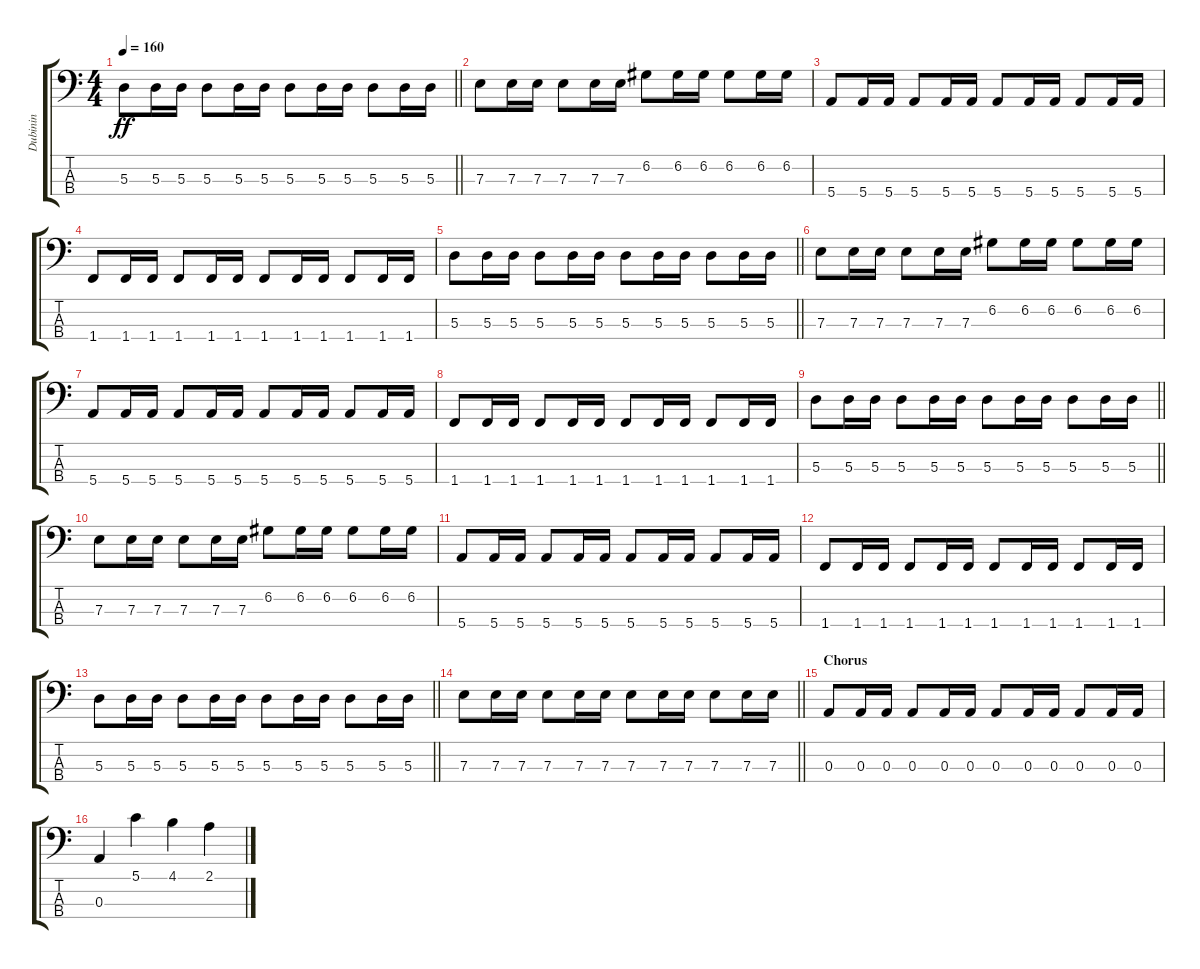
\track ("Dubinin" "Dubinin") {instrument fretlessbass}
\staff {score tabs}
\tuning (G2 D2 A1 E1) {hide}
\ts (4 4)
\tempo 160
\clef f4
\barLineRight lightlight
\ks c
5.3.8{dy ff} 5.3.16 5.3.16 5.3.8 5.3.16 5.3.16 5.3.8 5.3.16 5.3.16 5.3.8 5.3.16 5.3.16 |
7.3.8 7.3.16 7.3.16 7.3.8 7.3.16 7.3.16 6.2.8 6.2.16 6.2.16 6.2.8 6.2.16 6.2.16 |
5.4.8 5.4.16 5.4.16 5.4.8 5.4.16 5.4.16 5.4.8 5.4.16 5.4.16 5.4.8 5.4.16 5.4.16 |
1.4.8 1.4.16 1.4.16 1.4.8 1.4.16 1.4.16 1.4.8 1.4.16 1.4.16 1.4.8 1.4.16 1.4.16 |
\barLineRight lightlight
5.3.8 5.3.16 5.3.16 5.3.8 5.3.16 5.3.16 5.3.8 5.3.16 5.3.16 5.3.8 5.3.16 5.3.16 |
7.3.8 7.3.16 7.3.16 7.3.8 7.3.16 7.3.16 6.2.8 6.2.16 6.2.16 6.2.8 6.2.16 6.2.16 |
5.4.8 5.4.16 5.4.16 5.4.8 5.4.16 5.4.16 5.4.8 5.4.16 5.4.16 5.4.8 5.4.16 5.4.16 |
1.4.8 1.4.16 1.4.16 1.4.8 1.4.16 1.4.16 1.4.8 1.4.16 1.4.16 1.4.8 1.4.16 1.4.16 |
\barLineRight lightlight
5.3.8 5.3.16 5.3.16 5.3.8 5.3.16 5.3.16 5.3.8 5.3.16 5.3.16 5.3.8 5.3.16 5.3.16 |
7.3.8 7.3.16 7.3.16 7.3.8 7.3.16 7.3.16 6.2.8 6.2.16 6.2.16 6.2.8 6.2.16 6.2.16 |
5.4.8 5.4.16 5.4.16 5.4.8 5.4.16 5.4.16 5.4.8 5.4.16 5.4.16 5.4.8 5.4.16 5.4.16 |
1.4.8 1.4.16 1.4.16 1.4.8 1.4.16 1.4.16 1.4.8 1.4.16 1.4.16 1.4.8 1.4.16 1.4.16 |
\barLineRight lightlight
5.3.8 5.3.16 5.3.16 5.3.8 5.3.16 5.3.16 5.3.8 5.3.16 5.3.16 5.3.8 5.3.16 5.3.16 |
\barLineRight lightlight
7.3.8 7.3.16 7.3.16 7.3.8 7.3.16 7.3.16 7.3.8 7.3.16 7.3.16 7.3.8 7.3.16 7.3.16 |
\section ("" "Chorus")
0.3.8 0.3.16 0.3.16 0.3.8 0.3.16 0.3.16 0.3.8 0.3.16 0.3.16 0.3.8 0.3.16 0.3.16 |
0.3.4 5.1.4 4.1.4 2.1.4
